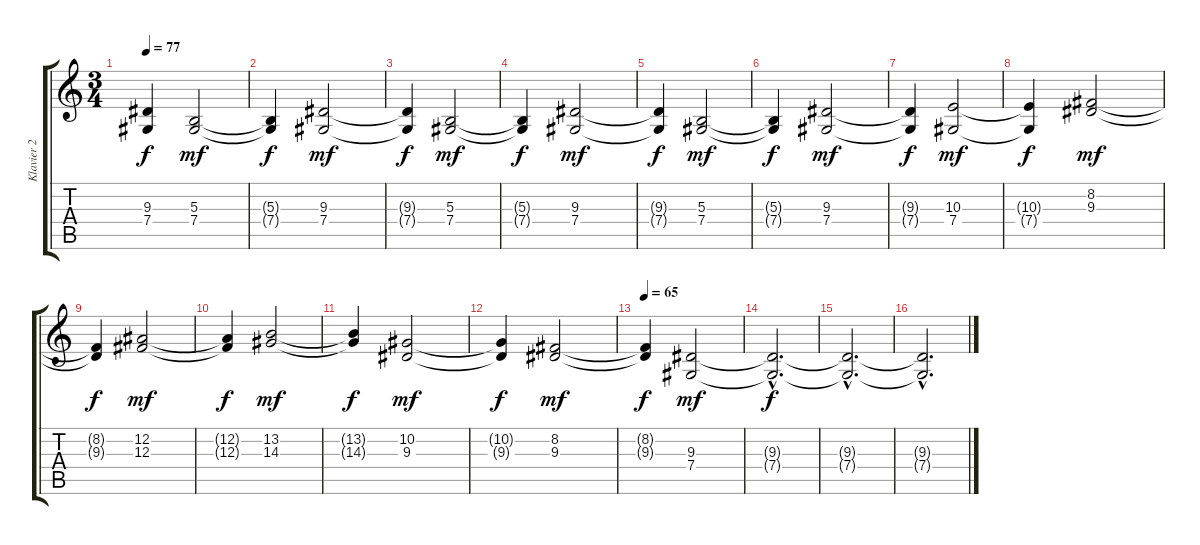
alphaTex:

\track ("Klavier 2" "Klavier 2") {instrument acousticgrandpiano}
\staff {score tabs}
\tuning (Eb4 Bb3 Gb3 Db3 Ab2 Eb2) {hide}
\ts (3 4)
\tempo 77
\clef g2
\ks c
(9.3{t} 7.4{t}).4{dy f} (5.3 7.4).2{dy mf} |
(5.3{t} 7.4{t}).4{dy f} (9.3 7.4).2{dy mf} |
(9.3{t} 7.4{t}).4{dy f} (5.3 7.4).2{dy mf} |
(5.3{t} 7.4{t}).4{dy f} (9.3 7.4).2{dy mf} |
(9.3{t} 7.4{t}).4{dy f} (5.3 7.4).2{dy mf} |
(5.3{t} 7.4{t}).4{dy f} (9.3 7.4).2{dy mf volume 10} |
(9.3{t} 7.4{t}).4{dy f} (10.3 7.4).2{dy mf volume 11} |
(10.3{t} 7.4{t}).4{dy f} (8.2 9.3).2{dy mf volume 12} |
(8.2{t} 9.3{t}).4{dy f} (12.2 12.3).2{dy mf} |
(12.2{t} 12.3{t}).4{dy f} (13.2 14.3).2{dy mf} |
(13.2{t} 14.3{t}).4{dy f} (10.2 9.3).2{dy mf} |
(10.2{t} 9.3{t}).4{dy f} (8.2 9.3).2{dy mf volume 10} |
\tempo 65
(8.2{t} 9.3{t}).4{dy f} (9.3 7.4).2{dy mf volume 8} |
(9.3{hac t} 7.4{hac t}).2{d dy f} |
(9.3{hac t} 7.4{hac t}).2{d} |
(9.3{hac t} 7.4{hac t}).2{d}
